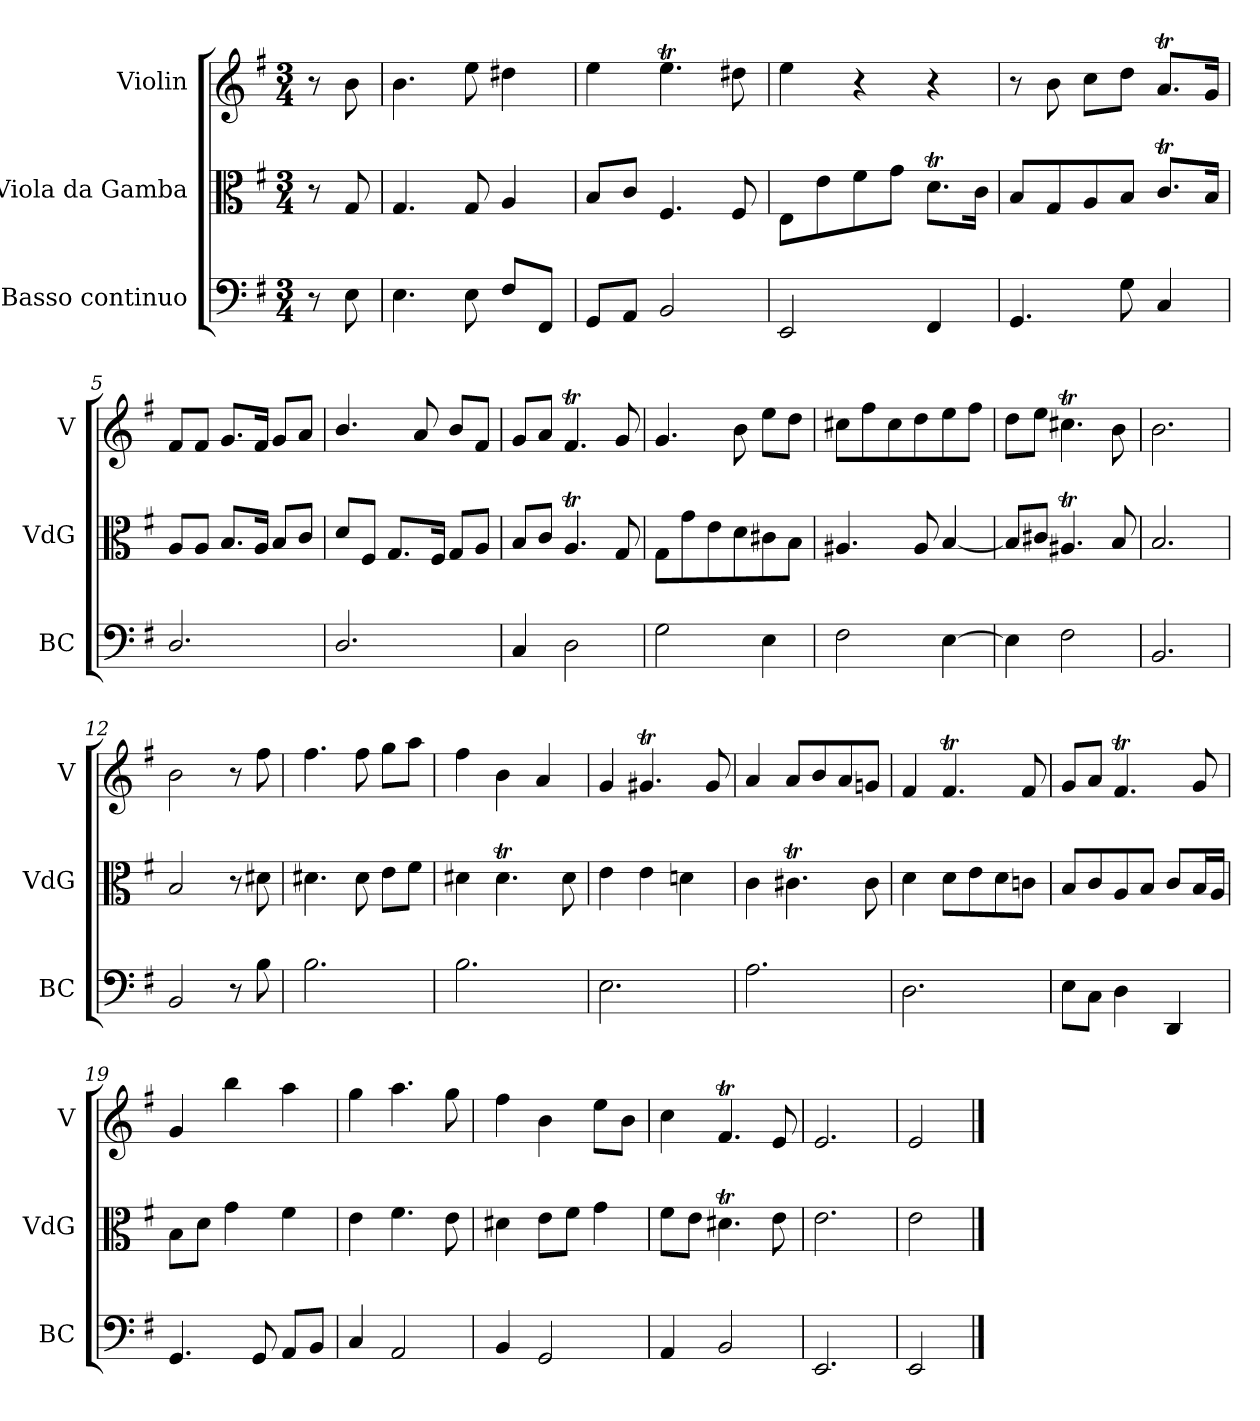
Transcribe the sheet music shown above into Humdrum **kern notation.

**kern	**kern	**kern
*part3	*part2	*part1
*staff3	*staff2	*staff1
*I"Basso continuo	*I"Viola da Gamba	*I"Violin
*I'BC	*I'VdG	*I'V
*clefF4	*clefC3	*clefG2
*k[f#]	*k[f#]	*k[f#]
*e:	*e:	*e:
*M3/4	*M3/4	*M3/4
=0X0	=0X0	=0X0
8r	8r	8r
8E\	8G/	8b\
=1	=1	=1
4.E\	4.G/	4.b\
8E\	8G/	8ee\
8F#/L	4A/	4dd#X\
8FF#/J	.	.
=2	=2	=2
8GG/L	8B/L	4ee\
8AA/J	8c/J	.
2BB/	4.F#/	4.eeT\
.	8F#/	8dd#X\
=3	=3	=3
2EE/	8E\L	4ee\
.	8e\	.
.	8f#\	4r
.	8g\J	.
4FF#/	8.dT\L	4r
.	16c\Jk	.
=4	=4	=4
4.GG/	8B/L	8r
.	8G/	8b\
.	8A/	8cc\L
8G\	8B/J	8dd\J
4C/	8.cT/L	8.aT/L
.	16B/Jk	16g/Jk
=5	=5	=5
2.D/	8A/L	8f#/L
.	8A/J	8f#/J
.	8.B/L	8.g/L
.	16A/Jk	16f#/Jk
.	8B/L	8g/L
.	8c/J	8a/J
=6	=6	=6
2.D/	8d/L	4.b/
.	8F#/J	.
.	8.G/L	.
.	.	8a/
.	16F#/Jk	.
.	8G/L	8b/L
.	8A/J	8f#/J
!!LO:LB:g=z
=7	=7	=7
4C/	8B/L	8g/L
.	8c/J	8a/J
2D\	4.AT/	4.f#t/
.	8G/	8g/
=8	=8	=8
2G\	8G\L	4.g/
.	8g\	.
.	8e\	.
.	8d\	8b\
4E\	8c#X\	8ee\L
.	8B\J	8dd\J
=9	=9	=9
2F#\	4.A#X/	8cc#X\L
.	.	8ff#\
.	.	8cc#\
.	8A#/	8dd\
[>4E\	[<4B/	8ee\
.	.	8ff#\J
=10	=10	=10
4E\]	8B/L]	8dd\L
.	8c#X/J	8ee\J
2F#\	4.A#Xt/	4.cc#Xt\
.	8B/	8b\
=11	=11	=11
2.BB/	2.B/	2.b\
=12	=12	=12
2BB/	2B/	2b\
8r	8r	8r
8B\	8d#X\	8ff#\
=13	=13	=13
2.B\	4.d#X\	4.ff#\
.	8d#\	8ff#\
.	8e\L	8gg\L
.	8f#\J	8aa\J
!!LO:LB:g=z
=14	=14	=14
2.B\	4d#X\	4ff#\
.	4.d#t\	4b\
.	.	4a/
.	8d#\	.
=15	=15	=15
2.E\	4e\	4g/
.	4e\	4.g#Xt/
.	4dn\	.
.	.	8g#/
=16	=16	=16
2.A\	4c\	4a/
.	4.c#Xt\	8a/L
.	.	8b/
.	.	8a/
.	8c#\	8gn/J
=17	=17	=17
2.D\	4d\	4f#/
.	8d\L	4.f#t/
.	8e\	.
.	8d\	.
.	8cn\J	8f#/
=18	=18	=18
8E\L	8B/L	8g/L
8C\J	8c/	8a/J
4D\	8A/	4.f#t/
.	8B/J	.
4DD/	8c/L	.
.	16B/L	8g/
.	16A/JJ	.
!!LO:LB:g=z
=19	=19	=19
4.GG/	8B\L	4g/
.	8d\J	.
.	4g\	4bb\
8GG/	.	.
8AA/L	4f#\	4aa\
8BB/J	.	.
=20	=20	=20
4C/	4e\	4gg\
2AA/	4.f#\	4.aa\
.	8e\	8gg\
=21	=21	=21
4BB/	4d#X\	4ff#\
2GG/	8e\L	4b\
.	8f#\J	.
.	4g\	8ee\L
.	.	8b\J
=22	=22	=22
4AA/	8f#\L	4cc\
.	8e\J	.
2BB/	4.d#Xt\	4.f#t/
.	8e\	8e/
=23	=23	=23
2.EE/	2.e\	2.e/
=24	=24	=24
2EE/	2e\	2e/
==	==	==
*-	*-	*-
